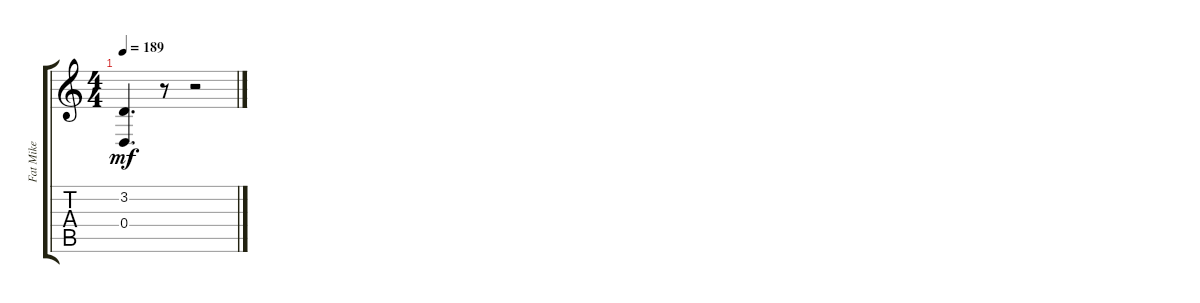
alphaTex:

\track ("Fat Mike" "Fat Mike") {instrument bassoon}
\staff {score tabs}
\tuning (E4 B3 G3 D3 A2 E2) {hide}
\ts (4 4)
\tempo 189
\clef g2
\ks c
(3.2{t} 0.4{t}).4{d dy mf} r.8 r.2
